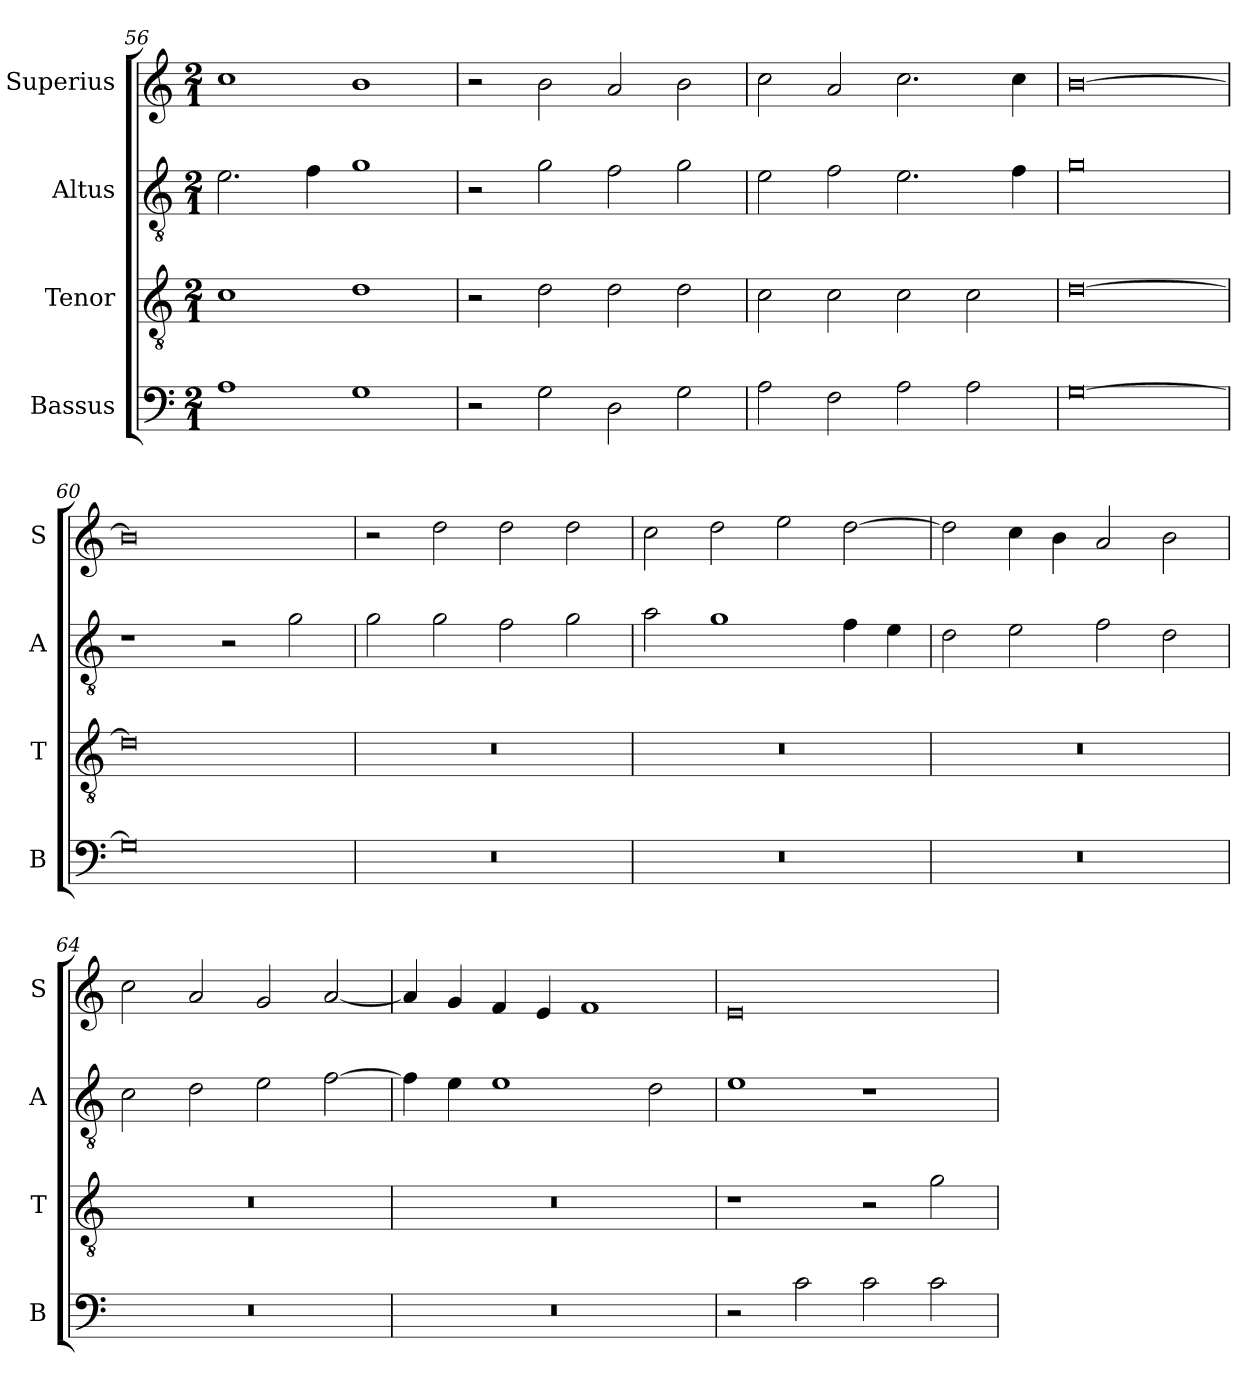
**kern	**kern	**kern	**kern
*part4	*part3	*part2	*part1
*staff4	*staff3	*staff2	*staff1
*I"Bassus	*I"Tenor	*I"Altus	*I"Superius
*I'B	*I'T	*I'A	*I'S
*clefF4	*clefGv2	*clefGv2	*clefG2
*k[]	*k[]	*k[]	*k[]
*M2/1	*M2/1	*M2/1	*M2/1
=56	=56	=56	=56
1A	1c	2.e\	1cc
.	.	4f\	.
1G	1d	1g	1b
=57	=57	=57	=57
2r	2r	2r	2r
2G\	2d\	2g\	2b\
2D\	2d\	2f\	2a/
2G\	2d\	2g\	2b\
=58	=58	=58	=58
2A\	2c\	2e\	2cc\
2F\	2c\	2f\	2a/
2A\	2c\	2.e\	2.cc\
2A\	2c\	.	.
.	.	4f\	4cc\
=59	=59	=59	=59
[0G	[0d	0g	[0b
=60	=60	=60	=60
0G]	0d]	1r	0b]
.	.	2r	.
.	.	2g\	.
=61	=61	=61	=61
0r	0r	2g\	2r
.	.	2g\	2dd\
.	.	2f\	2dd\
.	.	2g\	2dd\
=62	=62	=62	=62
0r	0r	2a\	2cc\
.	.	1g	2dd\
.	.	.	2ee\
.	.	4f\	[2dd\
.	.	4e\	.
=63	=63	=63	=63
0r	0r	2d\	2dd\]
.	.	2e\	4cc\
.	.	.	4b\
.	.	2f\	2a/
.	.	2d\	2b\
=64	=64	=64	=64
0r	0r	2c\	2cc\
.	.	2d\	2a/
.	.	2e\	2g/
.	.	[2f\	[2a/
=65	=65	=65	=65
0r	0r	4f\]	4a/]
.	.	4e\	4g/
.	.	1e	4f/
.	.	.	4e/
.	.	.	1f
.	.	2d\	.
=66	=66	=66	=66
2r	1r	1e	0e
2c\	.	.	.
2c\	2r	1r	.
2c\	2g\	.	.
=	=	=	=
*-	*-	*-	*-
